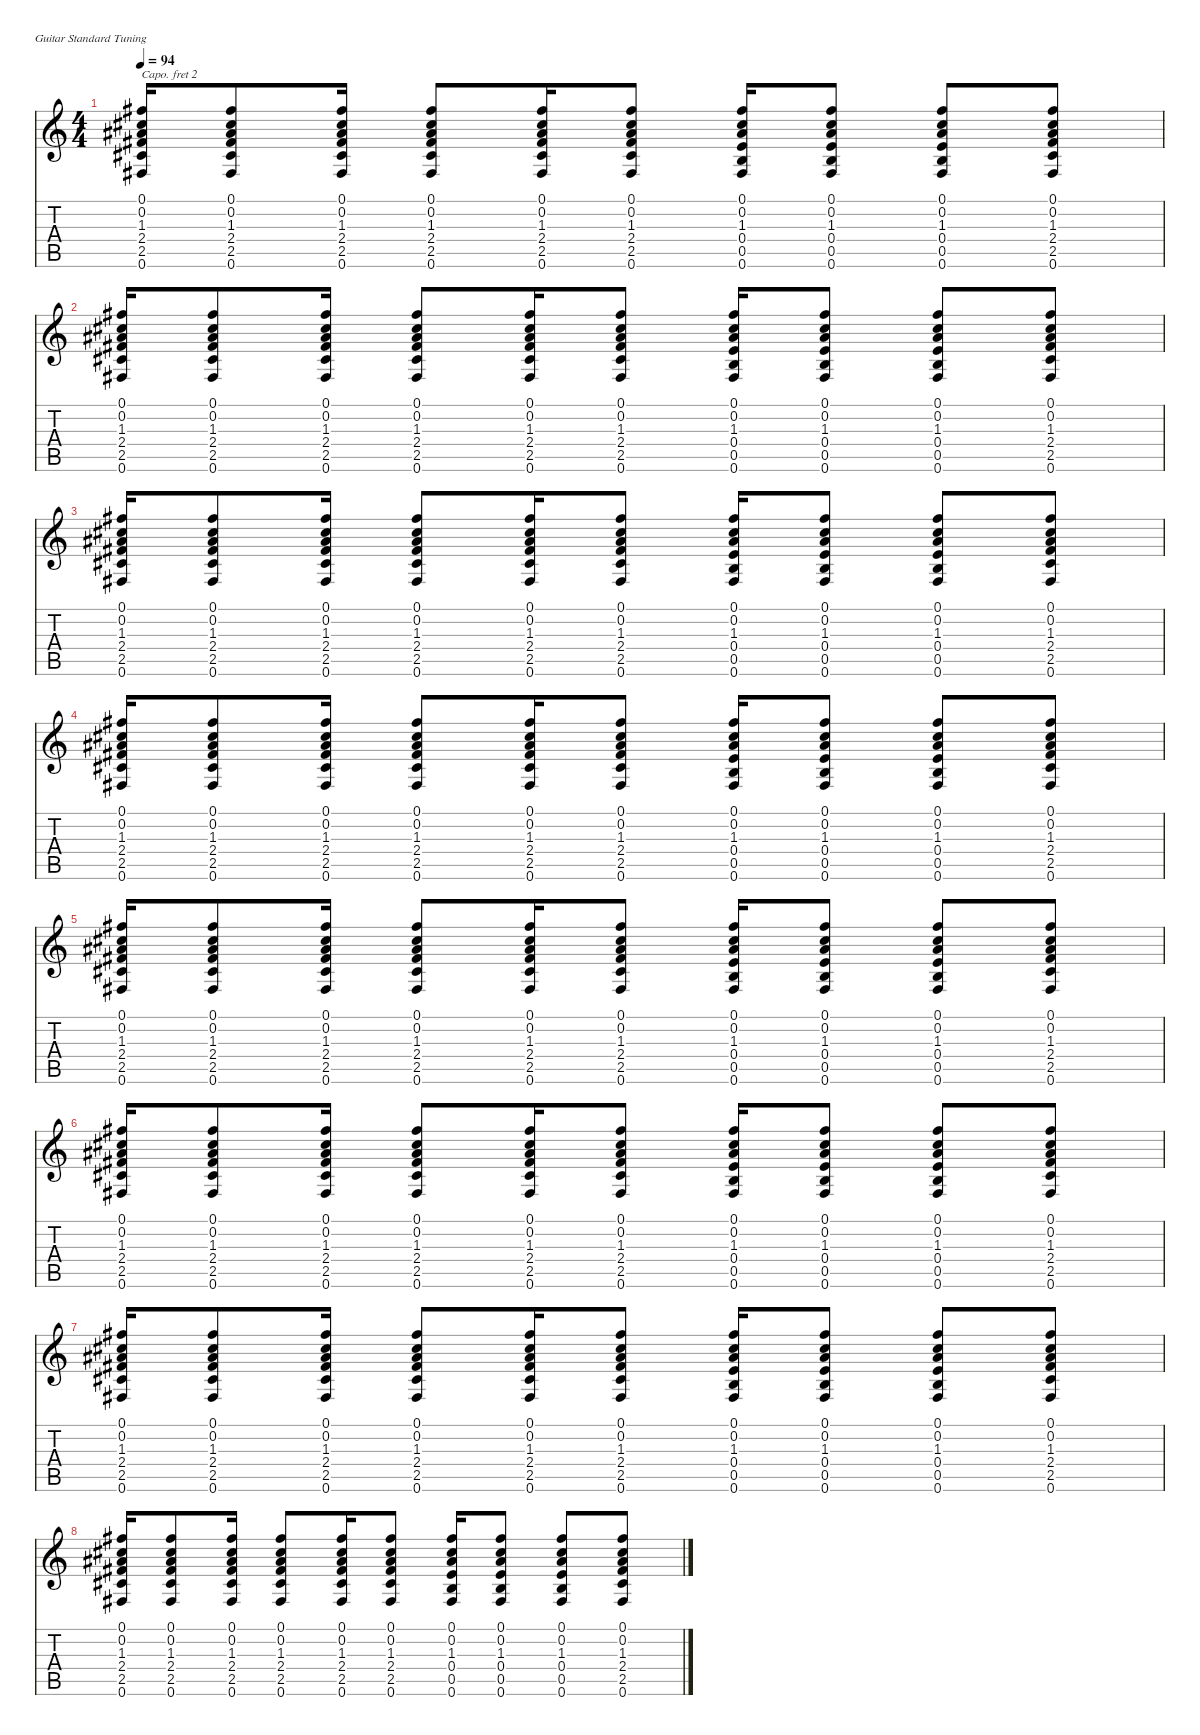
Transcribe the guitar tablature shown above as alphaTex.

\defaultSystemsLayout 4
\hideDynamics
\bracketExtendMode nobrackets
\singleTrackTrackNamePolicy hidden
\multiTrackTrackNamePolicy hidden
\otherSystemsTrackNameOrientation horizontal
\track ("Johnny Marr (Rhythm)" "jz.guit.") {instrument electricguitarjazz}
\staff {score tabs}
\capo 2
\tuning (E4 B3 G3 D3 A2 E2)
\ts (4 4)
\tempo 94
\clef g2
\ks c
(0.1{acc #} 0.2{acc #} 1.3{acc #} 2.4{acc #} 2.5{acc #} 0.6{acc #}).16{dy f beam Up} (0.1{acc #} 0.2{acc #} 1.3{acc #} 2.4{acc #} 2.5{acc #} 0.6{acc #}).8{beam Up} (0.1{acc #} 0.2{acc #} 1.3{acc #} 2.4{acc #} 2.5{acc #} 0.6{acc #}).16{beam Up} (0.1{acc #} 0.2{acc #} 1.3{acc #} 2.4{acc #} 2.5{acc #} 0.6{acc #}).8{beam Up} (0.1{acc #} 0.2{acc #} 1.3{acc #} 2.4{acc #} 2.5{acc #} 0.6{acc #}).16{beam Up} (0.1{acc #} 0.2{acc #} 1.3{acc #} 2.4{acc #} 2.5{acc #} 0.6{acc #}).8{beam Up} (0.1{acc #} 0.2{acc #} 1.3{acc #} 0.4 0.5 0.6{acc #}).16{beam Up} (0.1{acc #} 0.2{acc #} 1.3{acc #} 0.4 0.5 0.6{acc #}).8{beam Up} (0.1{acc #} 0.2{acc #} 1.3{acc #} 0.4 0.5 0.6{acc #}).8{beam Up} (0.1{acc #} 0.2{acc #} 1.3{acc #} 2.4{acc #} 2.5{acc #} 0.6{acc #}).8{beam Up} |
(0.1{acc #} 0.2{acc #} 1.3{acc #} 2.4{acc #} 2.5{acc #} 0.6{acc #}).16{beam Up} (0.1{acc #} 0.2{acc #} 1.3{acc #} 2.4{acc #} 2.5{acc #} 0.6{acc #}).8{beam Up} (0.1{acc #} 0.2{acc #} 1.3{acc #} 2.4{acc #} 2.5{acc #} 0.6{acc #}).16{beam Up} (0.1{acc #} 0.2{acc #} 1.3{acc #} 2.4{acc #} 2.5{acc #} 0.6{acc #}).8{beam Up} (0.1{acc #} 0.2{acc #} 1.3{acc #} 2.4{acc #} 2.5{acc #} 0.6{acc #}).16{beam Up} (0.1{acc #} 0.2{acc #} 1.3{acc #} 2.4{acc #} 2.5{acc #} 0.6{acc #}).8{beam Up} (0.1{acc #} 0.2{acc #} 1.3{acc #} 0.4 0.5 0.6{acc #}).16{beam Up} (0.1{acc #} 0.2{acc #} 1.3{acc #} 0.4 0.5 0.6{acc #}).8{beam Up} (0.1{acc #} 0.2{acc #} 1.3{acc #} 0.4 0.5 0.6{acc #}).8{beam Up} (0.1{acc #} 0.2{acc #} 1.3{acc #} 2.4{acc #} 2.5{acc #} 0.6{acc #}).8{beam Up} |
(0.1{acc #} 0.2{acc #} 1.3{acc #} 2.4{acc #} 2.5{acc #} 0.6{acc #}).16{beam Up} (0.1{acc #} 0.2{acc #} 1.3{acc #} 2.4{acc #} 2.5{acc #} 0.6{acc #}).8{beam Up} (0.1{acc #} 0.2{acc #} 1.3{acc #} 2.4{acc #} 2.5{acc #} 0.6{acc #}).16{beam Up} (0.1{acc #} 0.2{acc #} 1.3{acc #} 2.4{acc #} 2.5{acc #} 0.6{acc #}).8{beam Up} (0.1{acc #} 0.2{acc #} 1.3{acc #} 2.4{acc #} 2.5{acc #} 0.6{acc #}).16{beam Up} (0.1{acc #} 0.2{acc #} 1.3{acc #} 2.4{acc #} 2.5{acc #} 0.6{acc #}).8{beam Up} (0.1{acc #} 0.2{acc #} 1.3{acc #} 0.4 0.5 0.6{acc #}).16{beam Up} (0.1{acc #} 0.2{acc #} 1.3{acc #} 0.4 0.5 0.6{acc #}).8{beam Up} (0.1{acc #} 0.2{acc #} 1.3{acc #} 0.4 0.5 0.6{acc #}).8{beam Up} (0.1{acc #} 0.2{acc #} 1.3{acc #} 2.4{acc #} 2.5{acc #} 0.6{acc #}).8{beam Up} |
(0.1{acc #} 0.2{acc #} 1.3{acc #} 2.4{acc #} 2.5{acc #} 0.6{acc #}).16{beam Up} (0.1{acc #} 0.2{acc #} 1.3{acc #} 2.4{acc #} 2.5{acc #} 0.6{acc #}).8{beam Up} (0.1{acc #} 0.2{acc #} 1.3{acc #} 2.4{acc #} 2.5{acc #} 0.6{acc #}).16{beam Up} (0.1{acc #} 0.2{acc #} 1.3{acc #} 2.4{acc #} 2.5{acc #} 0.6{acc #}).8{beam Up} (0.1{acc #} 0.2{acc #} 1.3{acc #} 2.4{acc #} 2.5{acc #} 0.6{acc #}).16{beam Up} (0.1{acc #} 0.2{acc #} 1.3{acc #} 2.4{acc #} 2.5{acc #} 0.6{acc #}).8{beam Up} (0.1{acc #} 0.2{acc #} 1.3{acc #} 0.4 0.5 0.6{acc #}).16{beam Up} (0.1{acc #} 0.2{acc #} 1.3{acc #} 0.4 0.5 0.6{acc #}).8{beam Up} (0.1{acc #} 0.2{acc #} 1.3{acc #} 0.4 0.5 0.6{acc #}).8{beam Up} (0.1{acc #} 0.2{acc #} 1.3{acc #} 2.4{acc #} 2.5{acc #} 0.6{acc #}).8{beam Up} |
(0.1{acc #} 0.2{acc #} 1.3{acc #} 2.4{acc #} 2.5{acc #} 0.6{acc #}).16{beam Up} (0.1{acc #} 0.2{acc #} 1.3{acc #} 2.4{acc #} 2.5{acc #} 0.6{acc #}).8{beam Up} (0.1{acc #} 0.2{acc #} 1.3{acc #} 2.4{acc #} 2.5{acc #} 0.6{acc #}).16{beam Up} (0.1{acc #} 0.2{acc #} 1.3{acc #} 2.4{acc #} 2.5{acc #} 0.6{acc #}).8{beam Up} (0.1{acc #} 0.2{acc #} 1.3{acc #} 2.4{acc #} 2.5{acc #} 0.6{acc #}).16{beam Up} (0.1{acc #} 0.2{acc #} 1.3{acc #} 2.4{acc #} 2.5{acc #} 0.6{acc #}).8{beam Up} (0.1{acc #} 0.2{acc #} 1.3{acc #} 0.4 0.5 0.6{acc #}).16{beam Up} (0.1{acc #} 0.2{acc #} 1.3{acc #} 0.4 0.5 0.6{acc #}).8{beam Up} (0.1{acc #} 0.2{acc #} 1.3{acc #} 0.4 0.5 0.6{acc #}).8{beam Up} (0.1{acc #} 0.2{acc #} 1.3{acc #} 2.4{acc #} 2.5{acc #} 0.6{acc #}).8{beam Up} |
(0.1{acc #} 0.2{acc #} 1.3{acc #} 2.4{acc #} 2.5{acc #} 0.6{acc #}).16{beam Up} (0.1{acc #} 0.2{acc #} 1.3{acc #} 2.4{acc #} 2.5{acc #} 0.6{acc #}).8{beam Up} (0.1{acc #} 0.2{acc #} 1.3{acc #} 2.4{acc #} 2.5{acc #} 0.6{acc #}).16{beam Up} (0.1{acc #} 0.2{acc #} 1.3{acc #} 2.4{acc #} 2.5{acc #} 0.6{acc #}).8{beam Up} (0.1{acc #} 0.2{acc #} 1.3{acc #} 2.4{acc #} 2.5{acc #} 0.6{acc #}).16{beam Up} (0.1{acc #} 0.2{acc #} 1.3{acc #} 2.4{acc #} 2.5{acc #} 0.6{acc #}).8{beam Up} (0.1{acc #} 0.2{acc #} 1.3{acc #} 0.4 0.5 0.6{acc #}).16{beam Up} (0.1{acc #} 0.2{acc #} 1.3{acc #} 0.4 0.5 0.6{acc #}).8{beam Up} (0.1{acc #} 0.2{acc #} 1.3{acc #} 0.4 0.5 0.6{acc #}).8{beam Up} (0.1{acc #} 0.2{acc #} 1.3{acc #} 2.4{acc #} 2.5{acc #} 0.6{acc #}).8{beam Up} |
(0.1{acc #} 0.2{acc #} 1.3{acc #} 2.4{acc #} 2.5{acc #} 0.6{acc #}).16{beam Up} (0.1{acc #} 0.2{acc #} 1.3{acc #} 2.4{acc #} 2.5{acc #} 0.6{acc #}).8{beam Up} (0.1{acc #} 0.2{acc #} 1.3{acc #} 2.4{acc #} 2.5{acc #} 0.6{acc #}).16{beam Up} (0.1{acc #} 0.2{acc #} 1.3{acc #} 2.4{acc #} 2.5{acc #} 0.6{acc #}).8{beam Up} (0.1{acc #} 0.2{acc #} 1.3{acc #} 2.4{acc #} 2.5{acc #} 0.6{acc #}).16{beam Up} (0.1{acc #} 0.2{acc #} 1.3{acc #} 2.4{acc #} 2.5{acc #} 0.6{acc #}).8{beam Up} (0.1{acc #} 0.2{acc #} 1.3{acc #} 0.4 0.5 0.6{acc #}).16{beam Up} (0.1{acc #} 0.2{acc #} 1.3{acc #} 0.4 0.5 0.6{acc #}).8{beam Up} (0.1{acc #} 0.2{acc #} 1.3{acc #} 0.4 0.5 0.6{acc #}).8{beam Up} (0.1{acc #} 0.2{acc #} 1.3{acc #} 2.4{acc #} 2.5{acc #} 0.6{acc #}).8{beam Up} |
(0.1{acc #} 0.2{acc #} 1.3{acc #} 2.4{acc #} 2.5{acc #} 0.6{acc #}).16{beam Up} (0.1{acc #} 0.2{acc #} 1.3{acc #} 2.4{acc #} 2.5{acc #} 0.6{acc #}).8{beam Up} (0.1{acc #} 0.2{acc #} 1.3{acc #} 2.4{acc #} 2.5{acc #} 0.6{acc #}).16{beam Up} (0.1{acc #} 0.2{acc #} 1.3{acc #} 2.4{acc #} 2.5{acc #} 0.6{acc #}).8{beam Up} (0.1{acc #} 0.2{acc #} 1.3{acc #} 2.4{acc #} 2.5{acc #} 0.6{acc #}).16{beam Up} (0.1{acc #} 0.2{acc #} 1.3{acc #} 2.4{acc #} 2.5{acc #} 0.6{acc #}).8{beam Up} (0.1{acc #} 0.2{acc #} 1.3{acc #} 0.4 0.5 0.6{acc #}).16{beam Up} (0.1{acc #} 0.2{acc #} 1.3{acc #} 0.4 0.5 0.6{acc #}).8{beam Up} (0.1{acc #} 0.2{acc #} 1.3{acc #} 0.4 0.5 0.6{acc #}).8{beam Up} (0.1{acc #} 0.2{acc #} 1.3{acc #} 2.4{acc #} 2.5{acc #} 0.6{acc #}).8{beam Up}
